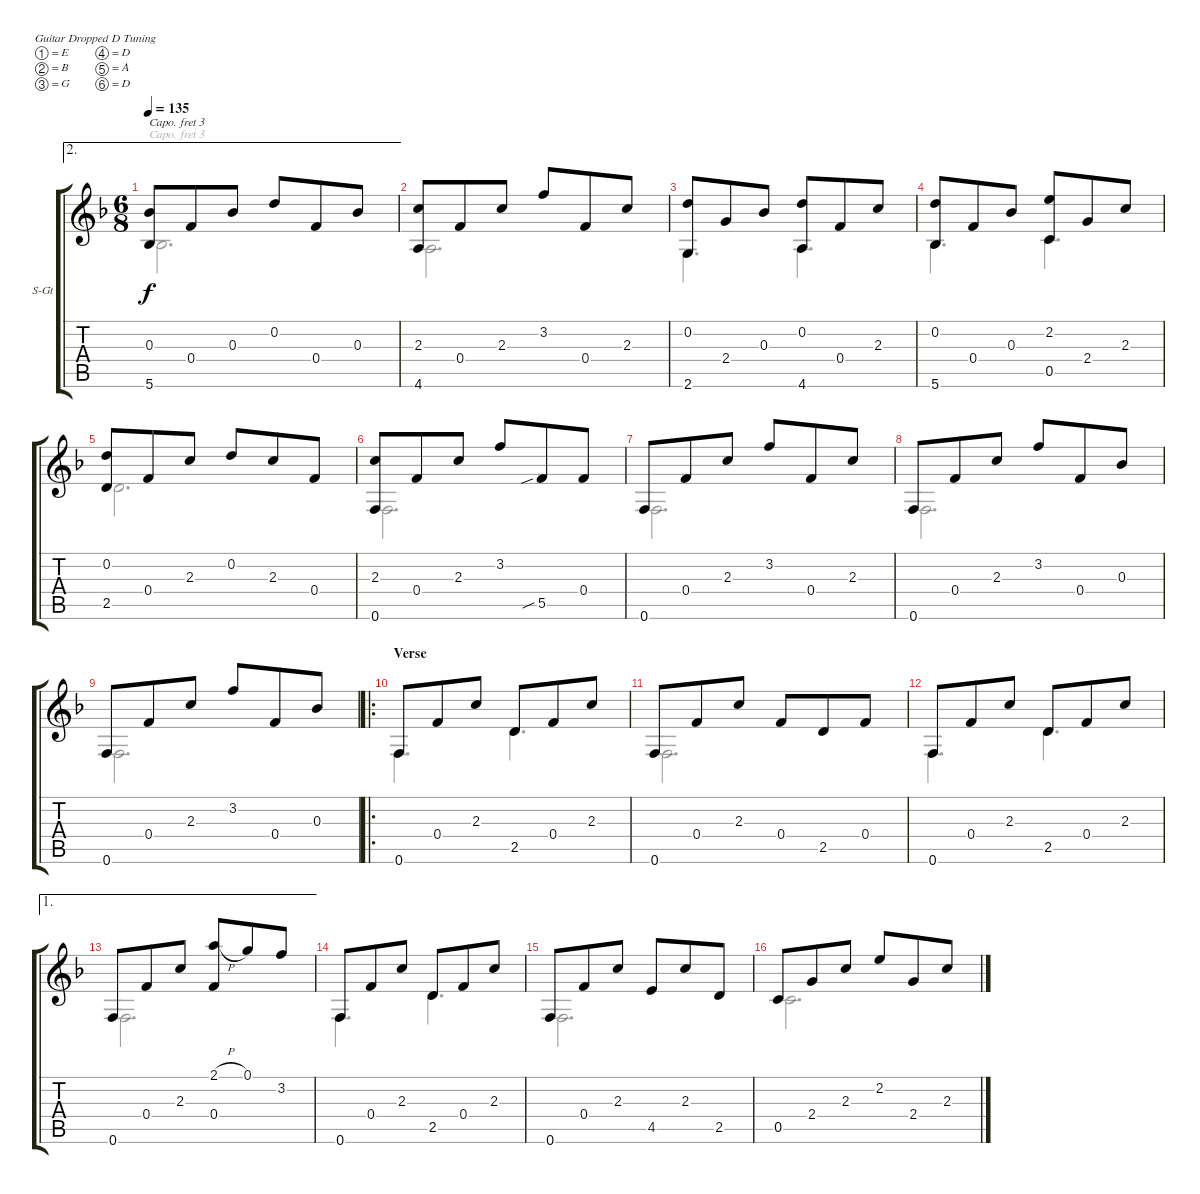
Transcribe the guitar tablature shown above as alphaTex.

\defaultSystemsLayout 4
\bracketExtendMode groupsimilarinstruments
\firstSystemTrackNameOrientation horizontal
\otherSystemsTrackNameOrientation horizontal
\track ("Steel Guitar" "S-Gt") {instrument acousticguitarsteel}
\staff {score tabs}
\capo 3
\tuning (E4 B3 G3 D3 A2 D2)
\voice
\ae 2
\ts (6 8)
\tempo 135
\clef g2
\ks f
(5.6 0.3).8{dy f} 0.4.8 0.3.8 0.2.8 0.4.8 0.3.8 |
(4.6 2.3).8 0.4.8 2.3.8 3.2.8 0.4.8 2.3.8 |
(2.6 0.2).8 2.4.8 0.3.8 (4.6 0.2).8 0.4.8 2.3.8 |
(5.6 0.2).8 0.4.8 0.3.8 (2.2 0.5).8 2.4.8 2.3.8 |
(2.5 0.2).8 0.4.8 2.3.8 0.2.8 2.3.8 0.4.8 |
(0.6 2.3).8 0.4.8 2.3.8 3.2.8 5.5{sib}.8 0.4.8 |
0.6.8 0.4.8 2.3.8 3.2.8 0.4.8 2.3.8 |
0.6.8 0.4.8 2.3.8 3.2.8 0.4.8 0.3.8 |
0.6.8 0.4.8 2.3.8 3.2.8 0.4.8 0.3.8 |
\ro
\section ("" "Verse")
0.6.8 0.4.8 2.3.8 2.5.8 0.4.8 2.3.8 |
0.6.8 0.4.8 2.3.8 0.4.8 2.5.8 0.4.8 |
0.6.8 0.4.8 2.3.8 2.5.8 0.4.8 2.3.8 |
\ae 1
0.6.8 0.4.8 2.3.8 (0.4 2.1{h}).8 0.1.8 3.2.8 |
0.6.8 0.4.8 2.3.8 2.5.8 0.4.8 2.3.8 |
0.6.8 0.4.8 2.3.8 4.5.8 2.3.8 2.5.8 |
0.5.8 2.4.8 2.3.8 2.2.8 2.4.8 2.3.8
\voice
\clef g2
\ottava regular
\simile none
\ks f
5.6.2{d dy f} |
4.6.2{d} |
2.6.4{d} 4.6.4{d} |
5.6.4{d} 0.5.4{d} |
2.5.2{d} |
0.6.2{d} |
0.6.2{d} |
0.6.2{d} |
0.6.2{d} |
0.6.4{d} 2.5.4{d} |
0.6.2{d} |
0.6.4{d} 2.5.4{d} |
0.6.2{d} |
0.6.4{d} 2.5.4{d} |
0.6.2{d} |
0.5.2{d}
